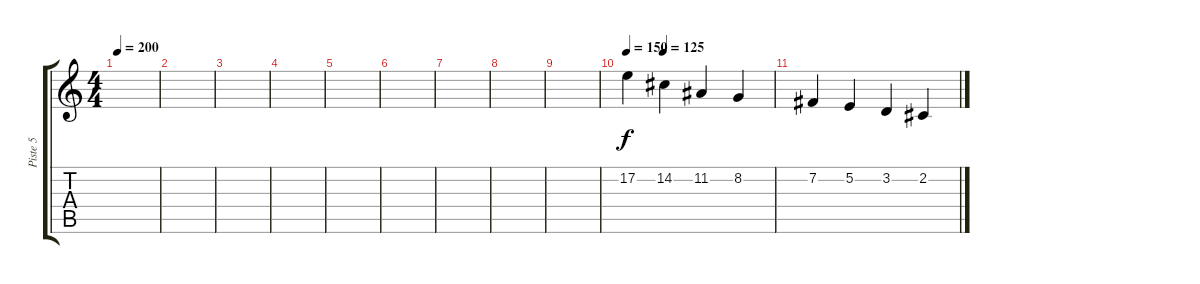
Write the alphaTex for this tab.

\track ("Piste 5" "Piste 5") {instrument choiraahs}
\staff {score tabs}
\tuning (E4 B3 G3 D3 A2 B1) {hide}
\ts (4 4)
\tempo 200
\clef g2
\ks c
|
|
|
|
|
|
|
|
|
\tempo 150
\tempo (125 0.25)
17.2.4 14.2.4 11.2.4 8.2.4 |
7.2.4 5.2.4 3.2.4 2.2.4
